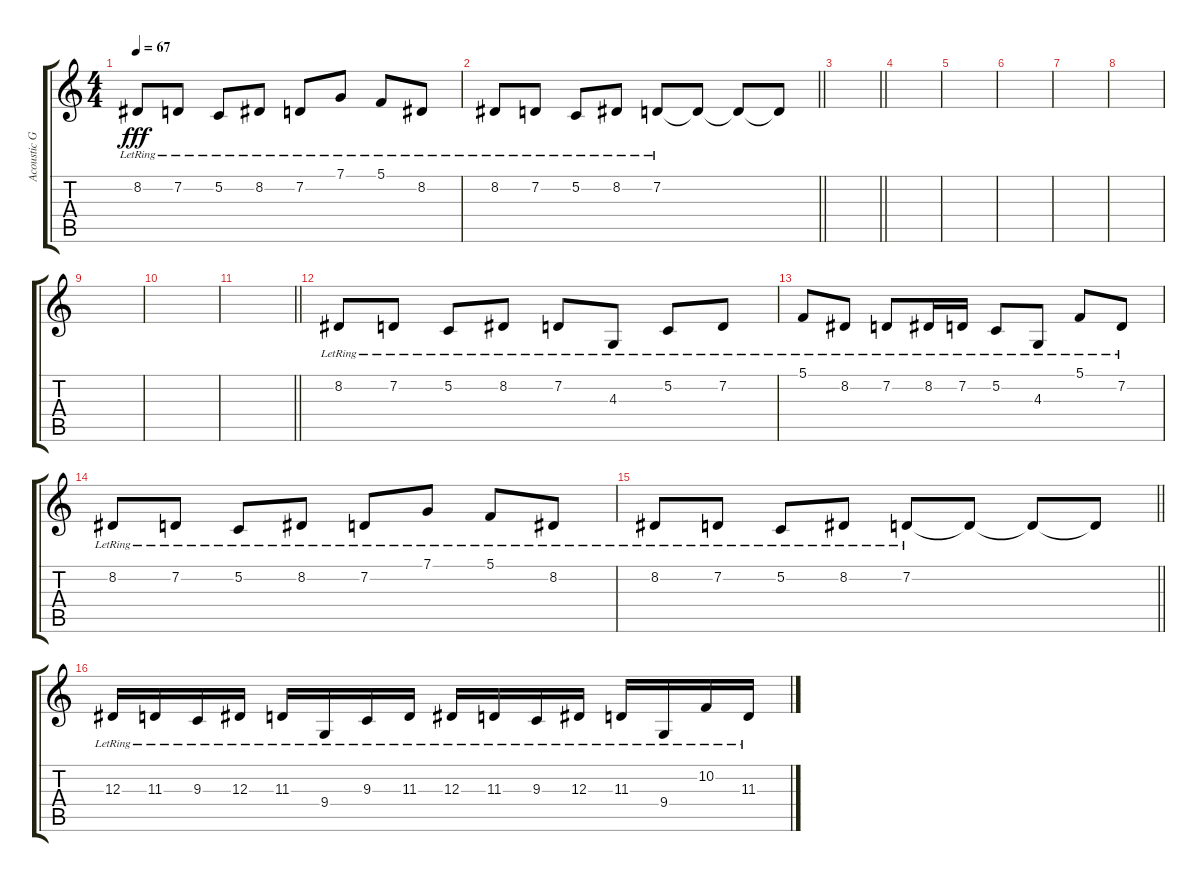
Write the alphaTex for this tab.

\track ("Acoustic Grand Piano" "Acoustic G") {instrument acousticgrandpiano}
\staff {score tabs}
\tuning (C4 G3 Eb3 Bb2 F2 C2) {hide}
\ts (4 4)
\tempo 67
\clef g2
\ks c
8.2{lr}.8{dy fff} 7.2{lr}.8 5.2{lr}.8 8.2{lr}.8 7.2{lr}.8 7.1{lr}.8 5.1{lr}.8 8.2{lr}.8 |
\barLineRight lightlight
8.2{lr}.8 7.2{lr}.8 5.2{lr}.8 8.2{lr}.8 7.2{lr}.8 7.2{t}.8 7.2{t}.8 7.2{t}.8 |
\barLineRight lightlight
|
|
|
|
|
|
|
|
\barLineRight lightlight
|
8.2{lr}.8 7.2{lr}.8 5.2{lr}.8 8.2{lr}.8 7.2{lr}.8 4.3{lr}.8 5.2{lr}.8 7.2{lr}.8 |
5.1{lr}.8 8.2{lr}.8 7.2{lr}.8 8.2{lr}.16 7.2{lr}.16 5.2{lr}.8 4.3{lr}.8 5.1{lr}.8 7.2{lr}.8 |
8.2{lr}.8 7.2{lr}.8 5.2{lr}.8 8.2{lr}.8 7.2{lr}.8 7.1{lr}.8 5.1{lr}.8 8.2{lr}.8 |
\barLineRight lightlight
8.2{lr}.8 7.2{lr}.8 5.2{lr}.8 8.2{lr}.8 7.2{lr}.8 7.2{t}.8 7.2{t}.8 7.2{t}.8 |
12.3{lr}.16 11.3{lr}.16 9.3{lr}.16 12.3{lr}.16 11.3{lr}.16 9.4{lr}.16 9.3{lr}.16 11.3{lr}.16 12.3{lr}.16 11.3{lr}.16 9.3{lr}.16 12.3{lr}.16 11.3{lr}.16 9.4{lr}.16 10.2{lr}.16 11.3{lr}.16
